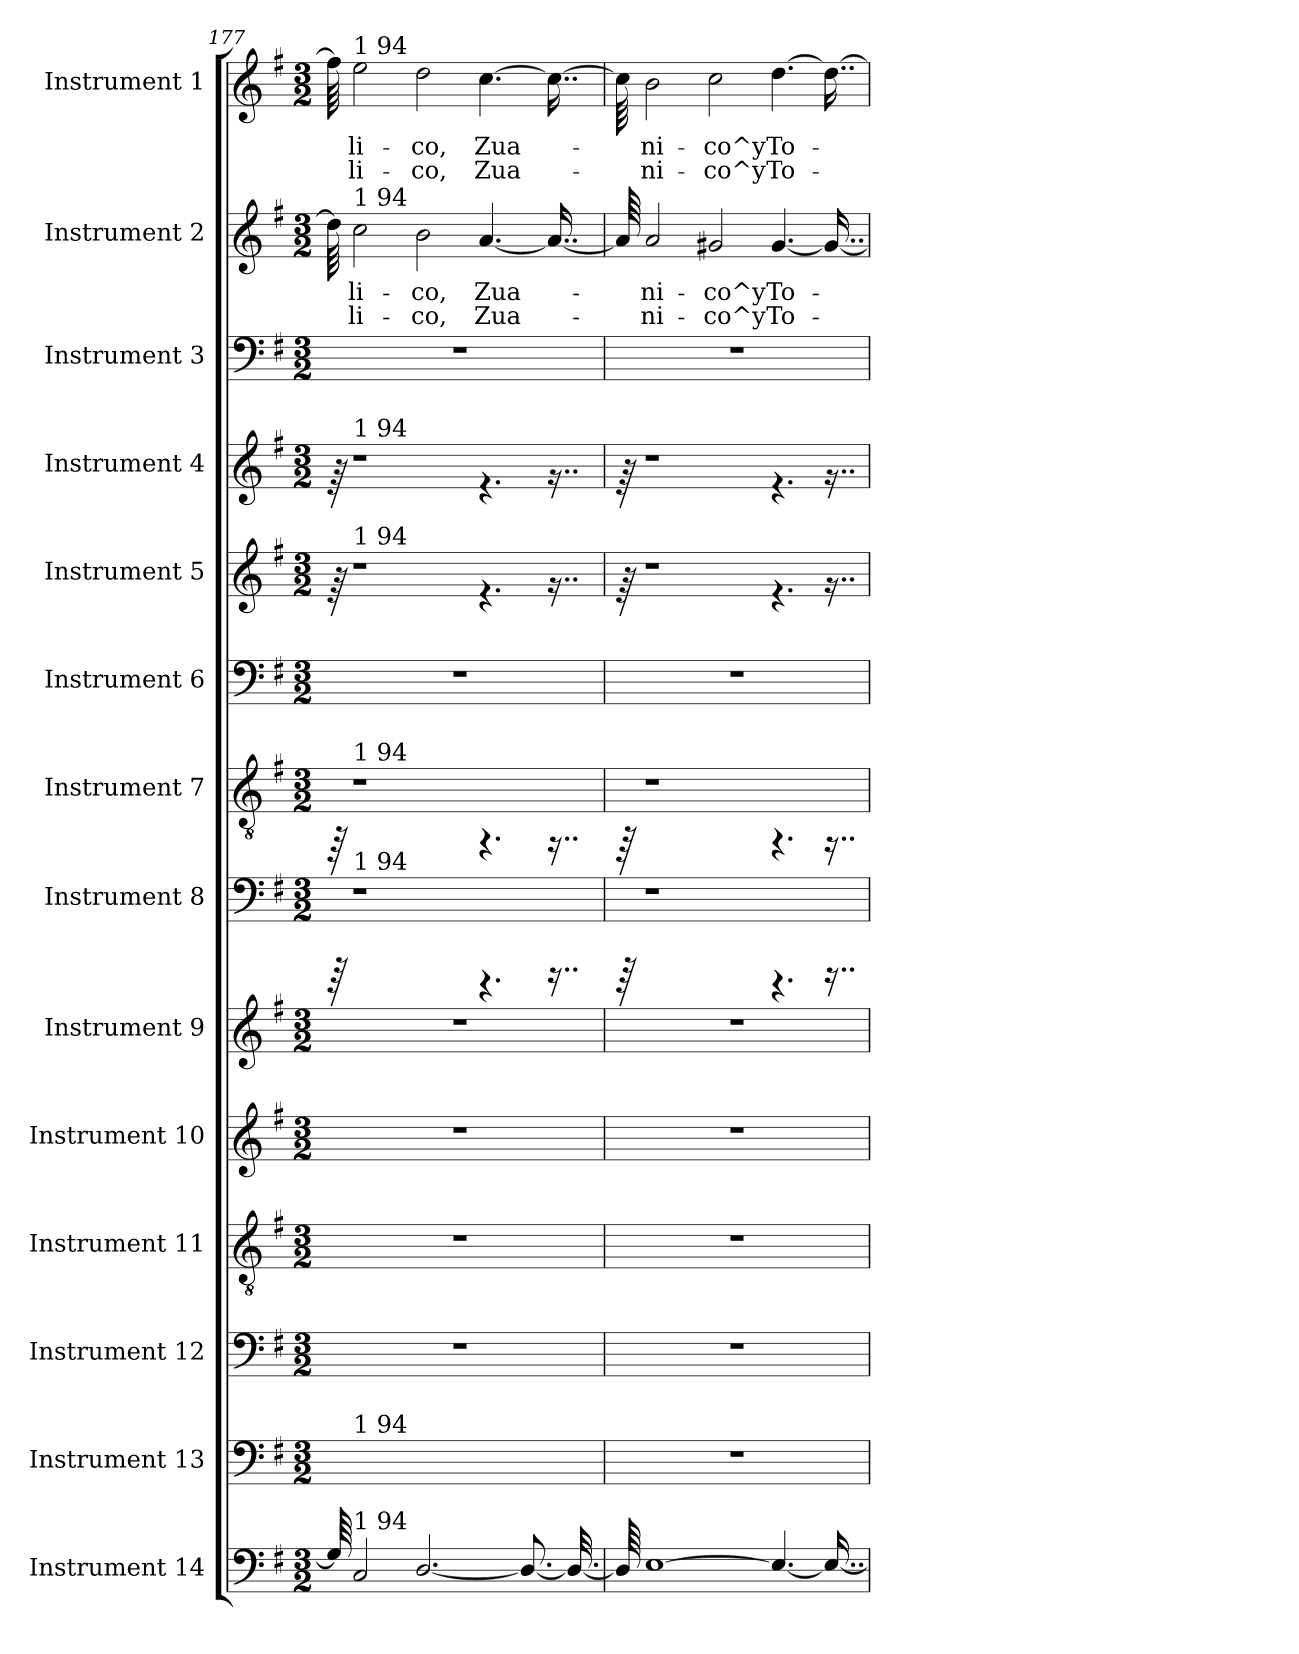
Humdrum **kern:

**kern	**kern	**kern	**kern	**kern	**kern	**kern	**kern	**kern	**kern	**kern	**kern	**kern	**text	**text	**kern	**text	**text
*part14	*part13	*part12	*part11	*part10	*part9	*part8	*part7	*part6	*part5	*part4	*part3	*part2	*part2	*part2	*part1	*part1	*part1
*staff14	*staff13	*staff12	*staff11	*staff10	*staff9	*staff8	*staff7	*staff6	*staff5	*staff4	*staff3	*staff2	*staff2	*staff2	*staff1	*staff1	*staff1
*I"Instrument 14	*I"Instrument 13	*I"Instrument 12	*I"Instrument 11	*I"Instrument 10	*I"Instrument 9	*I"Instrument 8	*I"Instrument 7	*I"Instrument 6	*I"Instrument 5	*I"Instrument 4	*I"Instrument 3	*I"Instrument 2	*	*	*I"Instrument 1	*	*
!!LO:PB:g=z
*clefF4	*clefF4	*clefF4	*clefGv2	*clefG2	*clefG2	*clefF4	*clefGv2	*clefF4	*clefG2	*clefG2	*clefF4	*clefG2	*	*	*clefG2	*	*
*k[f#]	*k[f#]	*k[f#]	*k[f#]	*k[f#]	*k[f#]	*k[f#]	*k[f#]	*k[f#]	*k[f#]	*k[f#]	*k[f#]	*k[f#]	*	*	*k[f#]	*	*
*G:	*G:	*G:	*G:	*G:	*G:	*G:	*G:	*G:	*G:	*G:	*G:	*G:	*	*	*G:	*	*
*M3/2	*M3/2	*M3/2	*M3/2	*M3/2	*M3/2	*M3/2	*M3/2	*M3/2	*M3/2	*M3/2	*M3/2	*M3/2	*	*	*M3/2	*	*
=177	=177	=177	=177	=177	=177	=177	=177	=177	=177	=177	=177	=177	=177	=177	=177	=177	=177
64G/]	64ryy	1.r	1.r	1.r	1.r	64rCCC	64rFF	1.r	64rf	64rf	1.r	64dd\]	.	.	64ff\]	.	.
!	!	!	!	!	!	!	!	!	!	!	!	!	!	!	!LO:TX:a:t=1 94	!	!
!	!	!	!	!	!	!	!	!	!	!	!	!LO:TX:a:t=1 94	!	!	!	!	!
!	!	!	!	!	!	!	!	!	!	!LO:TX:a:t=1 94	!	!	!	!	!	!	!
!	!	!	!	!	!	!	!	!	!LO:TX:a:t=1 94	!	!	!	!	!	!	!	!
!	!	!	!	!	!	!	!LO:TX:a:t=1 94	!	!	!	!	!	!	!	!	!	!
!	!	!	!	!	!	!LO:TX:a:t=1 94	!	!	!	!	!	!	!	!	!	!	!
!	!LO:TX:a:t=1 94	!	!	!	!	!	!	!	!	!	!	!	!	!	!	!	!
!LO:TX:a:t=1 94	!	!	!	!	!	!	!	!	!	!	!	!	!	!	!	!	!
!	!	!	!	!	!	!	!	!	!	!	!	!	!LO:LY:b:rj	!LO:LY:b:rj	!	!LO:LY:b:cj	!LO:LY:b:cj
2C/	1ryy	.	.	.	.	1r	1r	.	1r	1r	.	2cc\	-li-	-li-	2ee\	-li-	-li-
!	!	!	!	!	!	!	!	!	!	!	!	!	!LO:LY:b:rj	!LO:LY:b:rj	!	!LO:LY:b:cj	!LO:LY:b:cj
[<2.D/	.	.	.	.	.	.	.	.	.	.	.	2b\	-co,	co,	2dd\	-co,	co,
!	!	!	!	!	!	!	!	!	!	!	!	!	!LO:LY:b:rj	!LO:LY:b:rj	!	!LO:LY:b:cj	!LO:LY:b:cj
.	64%31ryy	.	.	.	.	4.rCCC	4.rFF	.	4.rf	4.rf	.	[<4.a/	Zua-	-Zua-	[>4.cc\	Zua-	-Zua-
8.D/_<	.	.	.	.	.	.	.	.	.	.	.	.	.	.	.	.	.
.	.	.	.	.	.	16..rCCC	16..rFF	.	16..rf	16..rf	.	16..a/_<	.	.	16..cc\_>	.	.
32.D/_<	.	.	.	.	.	.	.	.	.	.	.	.	.	.	.	.	.
=178	=178	=178	=178	=178	=178	=178	=178	=178	=178	=178	=178	=178	=178	=178	=178	=178	=178
64D/]	1.r	1.r	1.r	1.r	1.r	64rCCC	64rFF	1.r	64rf	64rf	1.r	64a/]	.	.	64cc\]	.	.
!	!	!	!	!	!	!	!	!	!	!	!	!	!LO:LY:b:rj	!LO:LY:b:rj	!	!LO:LY:b:cj	!LO:LY:b:cj
[<1E	.	.	.	.	.	1r	1r	.	1r	1r	.	2a/	-ni-	-ni-	2b\	-ni-	-ni-
!	!	!	!	!	!	!	!	!	!	!	!	!	!LO:LY:b:rj	!LO:LY:b:rj	!	!LO:LY:b:cj	!LO:LY:b:cj
.	.	.	.	.	.	.	.	.	.	.	.	2g#X/	-co^y	co^y	2cc\	-co^y	co^y
!	!	!	!	!	!	!	!	!	!	!	!	!	!LO:LY:b:rj	!LO:LY:b:rj	!	!LO:LY:b:cj	!LO:LY:b:cj
4.E/_<	.	.	.	.	.	4.rCCC	4.rFF	.	4.rf	4.rf	.	[<4.g#/	To-	-To-	[>4.dd\	To-	-To-
16..E/_<	.	.	.	.	.	16..rCCC	16..rFF	.	16..rf	16..rf	.	16..g#/_<	.	.	16..dd\_>	.	.
=	=	=	=	=	=	=	=	=	=	=	=	=	=	=	=	=	=
*-	*-	*-	*-	*-	*-	*-	*-	*-	*-	*-	*-	*-	*-	*-	*-	*-	*-
